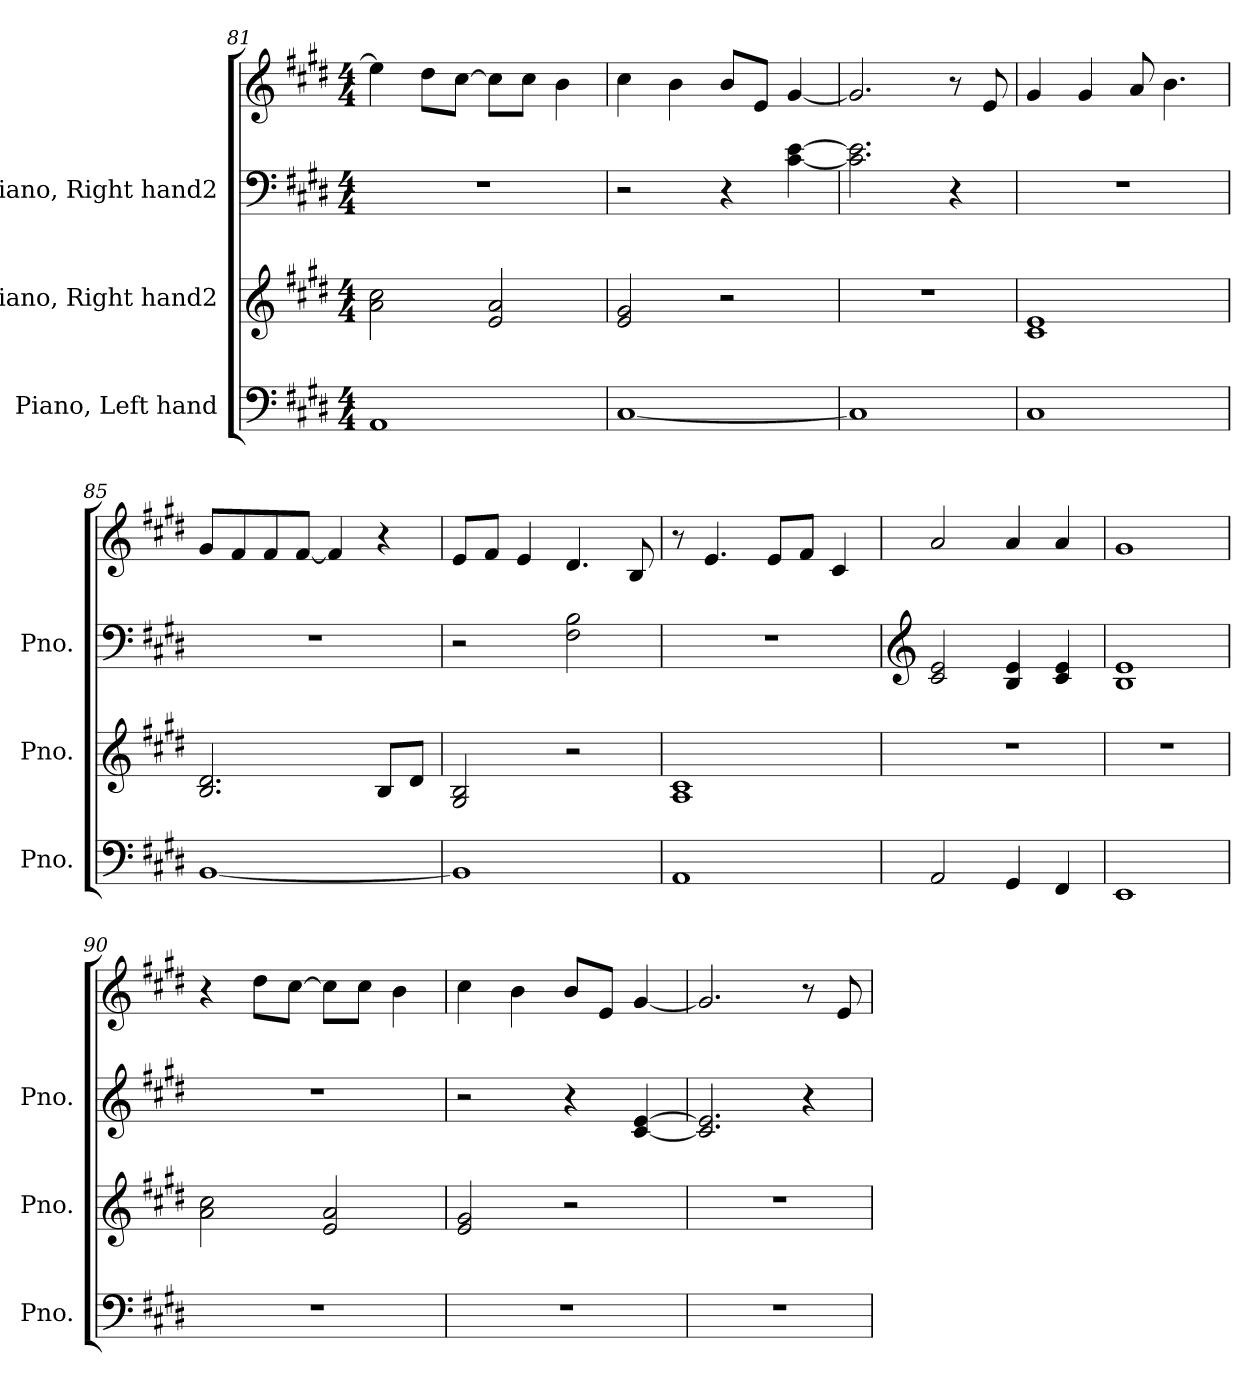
**kern	**kern	**kern	**kern
*part3	*part2	*part1	*part1
*staff4	*staff3	*staff2	*staff1
*I"Piano, Left hand	*I"Piano, Right hand2	*I"Piano, Right hand2	*
*I'Pno.	*I'Pno.	*I'Pno.	*
*clefF4	*clefG2	*clefF4	*clefG2
*k[f#c#g#d#]	*k[f#c#g#d#]	*k[f#c#g#d#]	*k[f#c#g#d#]
*M4/4	*M4/4	*M4/4	*M4/4
=81	=81	=81	=81
1AA	2a\ 2cc#\	1r	4ee\]
.	.	.	8dd#\L
.	.	.	[8cc#\J
.	2e/ 2a/	.	8cc#\L]
.	.	.	8cc#\J
.	.	.	4b\
=82	=82	=82	=82
[1C#	2e/ 2g#/	2r	4cc#\
.	.	.	4b\
.	2r	4r	8b/L
.	.	.	8e/J
.	.	[4c#\ [4e\	[4g#/
!!LO:LB:g=z
=83	=83	=83	=83
1C#]	1r	2.c#\] 2.e\]	2.g#/]
.	.	4r	8r
.	.	.	8e/
=84	=84	=84	=84
1C#	1c# 1e	1r	4g#/
.	.	.	4g#/
.	.	.	8a/
.	.	.	4.b\
=85	=85	=85	=85
[1BB	2.B/ 2.d#/	1r	8g#/L
.	.	.	8f#/
.	.	.	8f#/
.	.	.	[8f#/J
.	.	.	4f#/]
.	8B/L	.	4r
.	8d#/J	.	.
=86	=86	=86	=86
1BB]	2G#/ 2B/	2r	8e/L
.	.	.	8f#/J
.	.	.	4e/
.	2r	2F#\ 2B\	4.d#/
.	.	.	8B/
=87	=87	=87	=87
1AA	1A 1c#	1r	8r
.	.	.	4.e/
.	.	.	8e/L
.	.	.	8f#/J
.	.	.	4c#/
=88	=88	=88	=88
*	*	*clefG2	*
2AA/	1r	2c#/ 2e/	2a/
4GG#/	.	4B/ 4e/	4a/
4FF#/	.	4c#/ 4e/	4a/
=89	=89	=89	=89
1EE	1r	1B 1e	1g#
!!LO:LB:g=z
=90	=90	=90	=90
1r	2a\ 2cc#\	1r	4r
.	.	.	8dd#\L
.	.	.	[8cc#\J
.	2e/ 2a/	.	8cc#\L]
.	.	.	8cc#\J
.	.	.	4b\
=91	=91	=91	=91
1r	2e/ 2g#/	2r	4cc#\
.	.	.	4b\
.	2r	4r	8b/L
.	.	.	8e/J
.	.	[4c#/ [4e/	[4g#/
=92	=92	=92	=92
1r	1r	2.c#/] 2.e/]	2.g#/]
.	.	4r	8r
.	.	.	8e/
=	=	=	=
*-	*-	*-	*-
